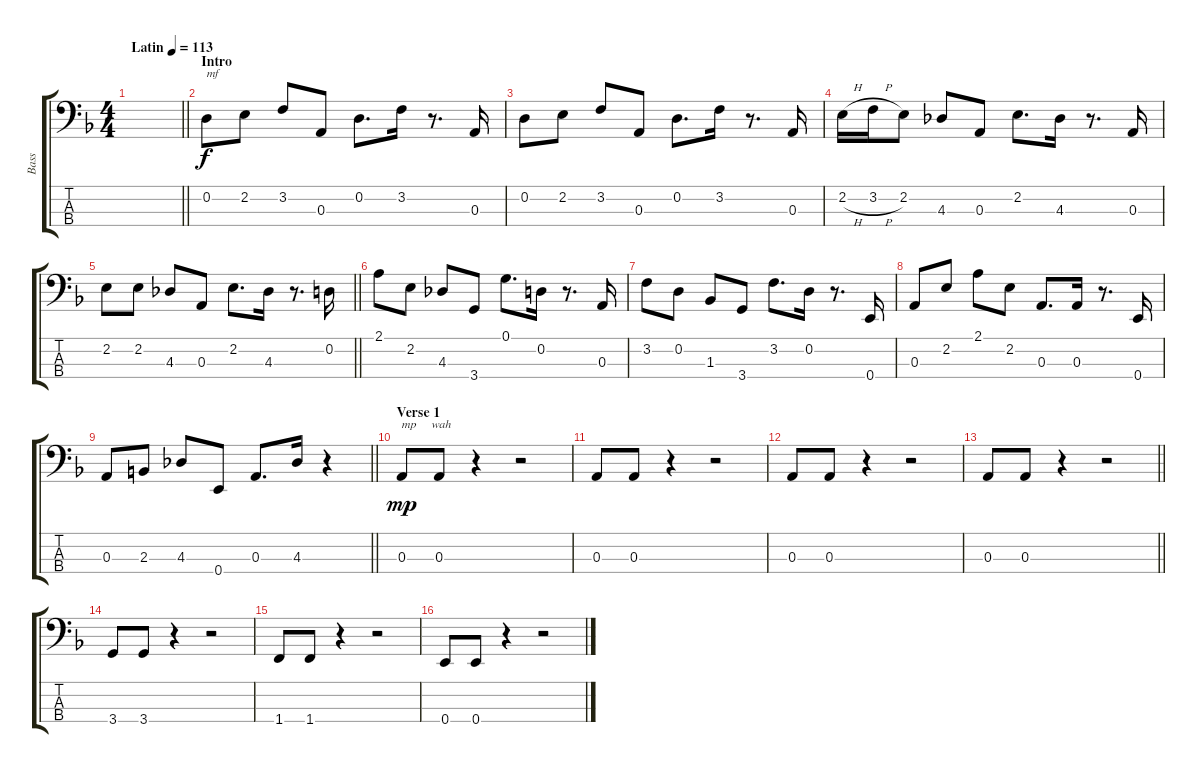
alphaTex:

\track ("Bass " "Bass ") {instrument electricbassfinger}
\staff {score tabs}
\tuning (G2 D2 A1 E1) {hide}
\ts (4 4)
\section ("" "")
\tempo (113 "Latin")
\clef f4
\barLineRight lightlight
\ks dminor
|
\section ("" "Intro")
0.2.8{txt "mf"} 2.2.8 3.2.8 0.3.8 0.2.8{d} 3.2.16 r.8{d} 0.3.16 |
0.2.8 2.2.8 3.2.8 0.3.8 0.2.8{d} 3.2.16 r.8{d} 0.3.16 |
2.2{h}.16 3.2{h}.16 2.2.8 4.3.8 0.3.8 2.2.8{d} 4.3.16 r.8{d} 0.3.16 |
\barLineRight lightlight
2.2.8 2.2.8 4.3.8 0.3.8 2.2.8{d} 4.3.16 r.8{d} 0.2.16 |
\section ("" "")
2.1.8 2.2.8 4.3.8 3.4.8 0.1.8{d} 0.2.16 r.8{d} 0.3.16 |
3.2.8 0.2.8 1.3.8 3.4.8 3.2.8{d} 0.2.16 r.8{d} 0.4.16 |
0.3.8 2.2.8 2.1.8 2.2.8 0.3.8{d} 0.3.16 r.8{d} 0.4.16 |
\barLineRight lightlight
0.3.8 2.3.8 4.3.8 0.4.8 0.3.8{d} 4.3.16 r.4 |
\section ("" "Verse 1")
0.3.8{txt "mp     wah" dy mp} 0.3.8 r.4 r.2 |
0.3.8 0.3.8 r.4 r.2 |
0.3.8 0.3.8 r.4 r.2 |
\barLineRight lightlight
0.3.8 0.3.8 r.4 r.2 |
\section ("" "")
3.4.8 3.4.8 r.4 r.2 |
1.4.8 1.4.8 r.4 r.2 |
0.4.8 0.4.8 r.4 r.2
